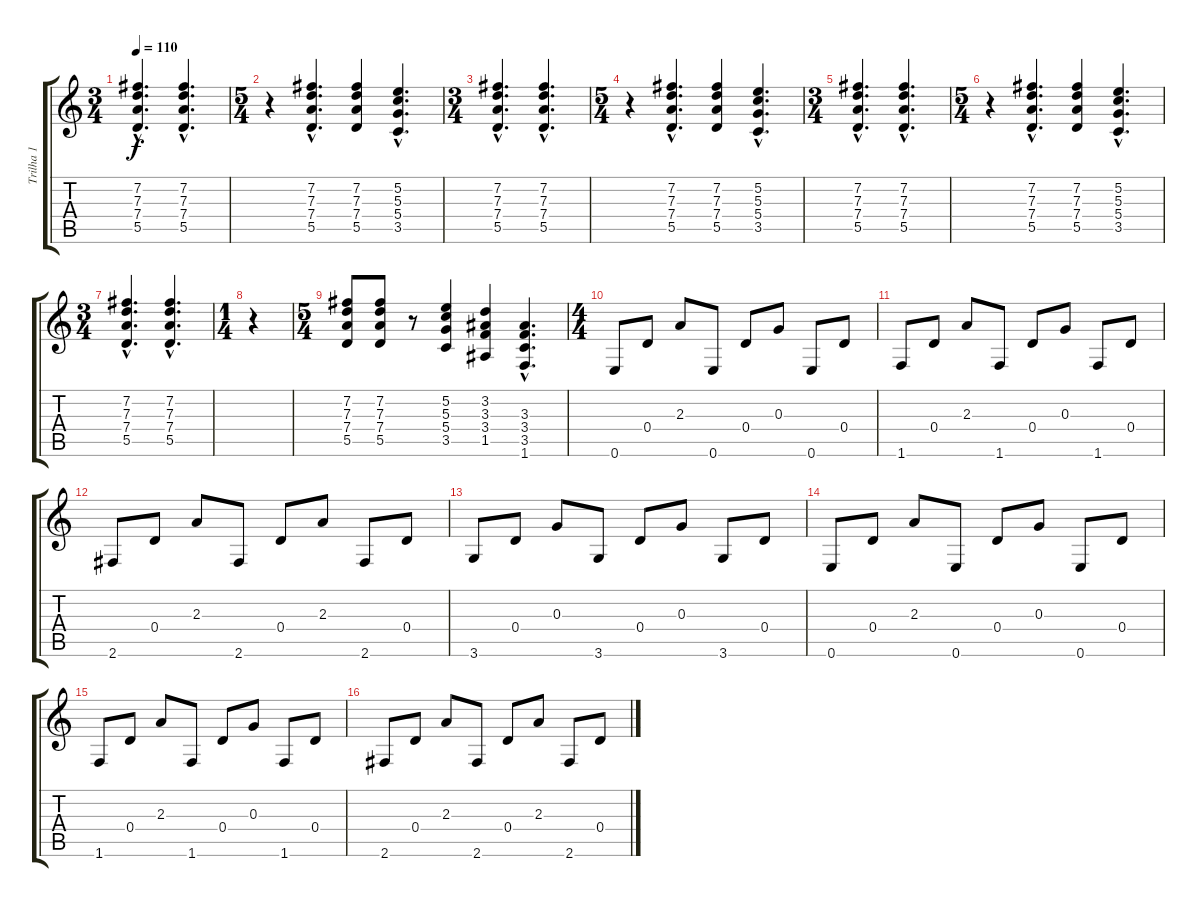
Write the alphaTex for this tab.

\track ("Trilha 1" "Trilha 1") {instrument electricguitarclean}
\staff {score tabs}
\tuning (E4 B3 G3 D3 A2 E2) {hide}
\ts (3 4)
\tempo 110
\clef g2
\ks c
(7.2{hac} 7.3{hac} 7.4{hac} 5.5{hac}).4{d dy f} (7.2{hac} 7.3{hac} 7.4{hac} 5.5{hac}).4{d} |
\ts (5 4)
r.4 (7.2{hac} 7.3{hac} 7.4{hac} 5.5{hac}).4{d} (7.2 7.3 7.4 5.5).4 (5.2{hac} 5.3{hac} 5.4{hac} 3.5{hac}).4{d} |
\ts (3 4)
(7.2{hac} 7.3{hac} 7.4{hac} 5.5{hac}).4{d} (7.2{hac} 7.3{hac} 7.4{hac} 5.5{hac}).4{d} |
\ts (5 4)
r.4 (7.2{hac} 7.3{hac} 7.4{hac} 5.5{hac}).4{d} (7.2 7.3 7.4 5.5).4 (5.2{hac} 5.3{hac} 5.4{hac} 3.5{hac}).4{d} |
\ts (3 4)
(7.2{hac} 7.3{hac} 7.4{hac} 5.5{hac}).4{d} (7.2{hac} 7.3{hac} 7.4{hac} 5.5{hac}).4{d} |
\ts (5 4)
r.4 (7.2{hac} 7.3{hac} 7.4{hac} 5.5{hac}).4{d} (7.2 7.3 7.4 5.5).4 (5.2{hac} 5.3{hac} 5.4{hac} 3.5{hac}).4{d} |
\ts (3 4)
(7.2{hac} 7.3{hac} 7.4{hac} 5.5{hac}).4{d} (7.2{hac} 7.3{hac} 7.4{hac} 5.5{hac}).4{d} |
\ts (1 4)
r.4 |
\ts (5 4)
(7.2 7.3 7.4 5.5).8 (7.2 7.3 7.4 5.5).8 r.8 (5.2 5.3 5.4 3.5).4 (3.2 3.3 3.4 1.5).4 (3.3{hac} 3.4{hac} 3.5{hac} 1.6{hac}).4{d} |
\ts (4 4)
0.6.8 0.4.8 2.3.8 0.6.8 0.4.8 0.3.8 0.6.8 0.4.8 |
1.6.8 0.4.8 2.3.8 1.6.8 0.4.8 0.3.8 1.6.8 0.4.8 |
2.6.8 0.4.8 2.3.8 2.6.8 0.4.8 2.3.8 2.6.8 0.4.8 |
3.6.8 0.4.8 0.3.8 3.6.8 0.4.8 0.3.8 3.6.8 0.4.8 |
0.6.8 0.4.8 2.3.8 0.6.8 0.4.8 0.3.8 0.6.8 0.4.8 |
1.6.8 0.4.8 2.3.8 1.6.8 0.4.8 0.3.8 1.6.8 0.4.8 |
2.6.8 0.4.8 2.3.8 2.6.8 0.4.8 2.3.8 2.6.8 0.4.8
